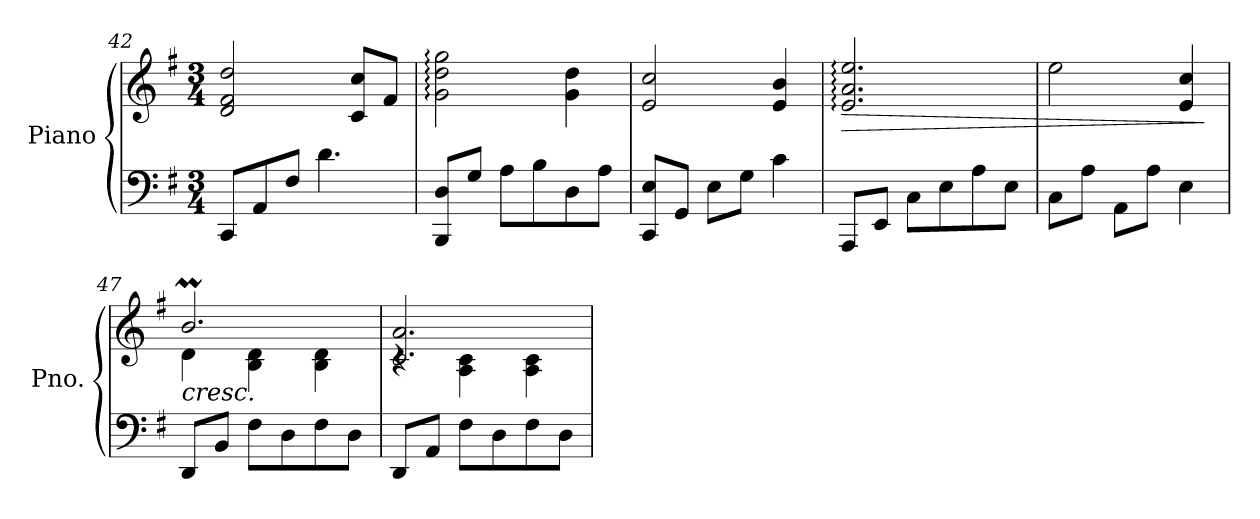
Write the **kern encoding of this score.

**kern	**kern	**dynam
*part1	*part1	*part1
*staff2	*staff1	*staff1/2
*I"Piano	*	*
*I'Pno.	*	*
*clefF4	*clefG2	*
*k[f#]	*k[f#]	*
*M3/4	*M3/4	*
=42	=42	=42
8CC/L	2d/ 2f#/ 2dd/	.
8AA/	.	.
8F#/J	.	.
4.d\	.	.
.	8c/ 8cc/L	.
.	8f#/J	.
=43	=43	=43
8BBB/ 8D/L	2g\: 2dd\: 2gg\:	.
8G/J	.	.
8A\L	.	.
8B\	.	.
8D\	4g\ 4dd\	.
8A\J	.	.
=44	=44	=44
8CC/ 8E/L	2e/ 2cc/	.
8GG/J	.	.
8E\L	.	.
8G\J	.	.
4c\	4e/ 4b/	.
!!LO:LB:g=z
=45	=45	=45
!	!	!LO:HP:b
8AAA/L	2.e/: 2.a/: 2.ee/:	>
8EE/J	.	.
8C\L	.	.
8E\	.	.
8A\	.	.
8E\J	.	.
=46	=46	=46
8C\L	2ee\	.
8A\J	.	.
8AA\L	.	.
8A\J	.	.
4E\	4e/ 4cc/	.
.	.	]
=47	=47	=47
*	*^	*
!	!LO:TX:b:i:t=cresc.	!	!
8DD/L	2.bm/	4d\	.
8BB/J	.	.	.
8F#\L	.	4B\ 4d\	.
8D\	.	.	.
8F#\	.	4B\ 4d\	.
8D\J	.	.	.
=48	=48	=48	=48
8DD/L	2.c/ 2.a/	4rc	.
8AA/J	.	.	.
8F#\L	.	4A\ 4c\	.
8D\	.	.	.
8F#\	.	4A\ 4c\	.
8D\J	.	.	.
*	*v	*v	*
=	=	=
*-	*-	*-
